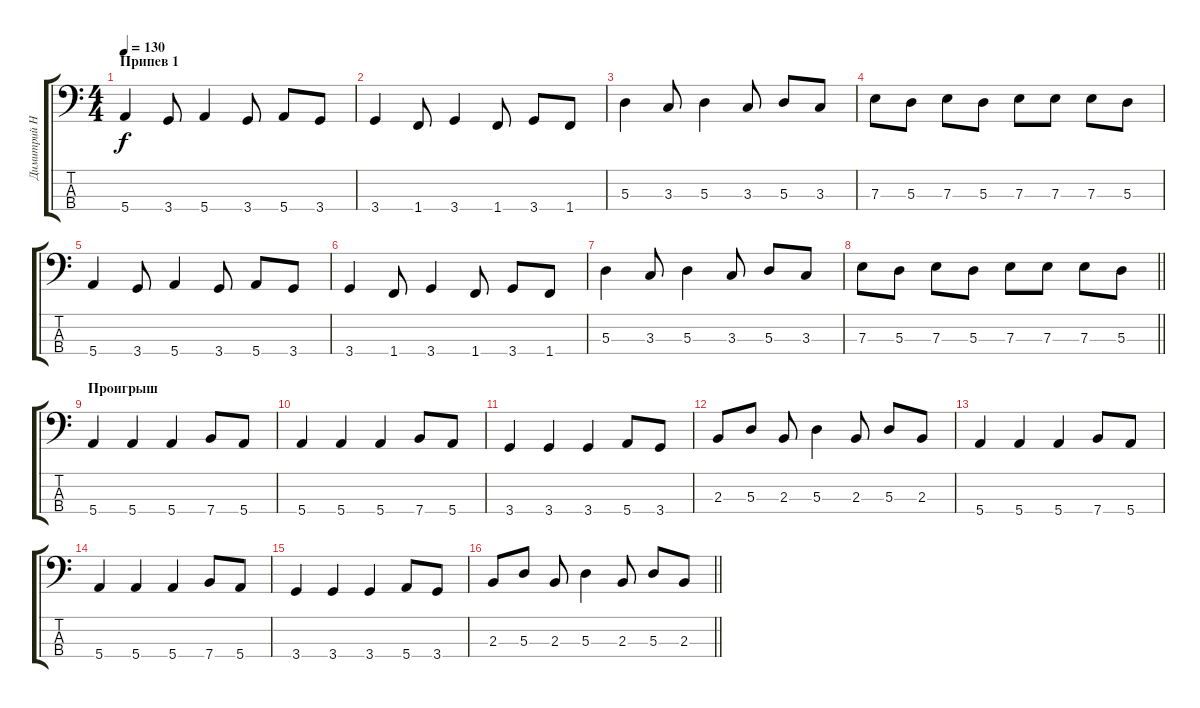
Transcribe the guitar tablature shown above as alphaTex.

\track ("Димитрий Наскидашвили" "Димитрий Н") {instrument electricbassfinger}
\staff {score tabs}
\tuning (G2 D2 A1 E1) {hide}
\ts (4 4)
\section ("" "Припев 1")
\tempo 130
\clef f4
\ks c
5.4.4{dy f} 3.4.8 5.4.4 3.4.8 5.4.8 3.4.8 |
3.4.4 1.4.8 3.4.4 1.4.8 3.4.8 1.4.8 |
5.3.4 3.3.8 5.3.4 3.3.8 5.3.8 3.3.8 |
7.3.8 5.3.8 7.3.8 5.3.8 7.3.8 7.3.8 7.3.8 5.3.8 |
5.4.4 3.4.8 5.4.4 3.4.8 5.4.8 3.4.8 |
3.4.4 1.4.8 3.4.4 1.4.8 3.4.8 1.4.8 |
5.3.4 3.3.8 5.3.4 3.3.8 5.3.8 3.3.8 |
\barLineRight lightlight
7.3.8 5.3.8 7.3.8 5.3.8 7.3.8 7.3.8 7.3.8 5.3.8 |
\section ("" "Проигрыш")
5.4.4 5.4.4 5.4.4 7.4.8 5.4.8 |
5.4.4 5.4.4 5.4.4 7.4.8 5.4.8 |
3.4.4 3.4.4 3.4.4 5.4.8 3.4.8 |
2.3.8 5.3.8 2.3.8 5.3.4 2.3.8 5.3.8 2.3.8 |
5.4.4 5.4.4 5.4.4 7.4.8 5.4.8 |
5.4.4 5.4.4 5.4.4 7.4.8 5.4.8 |
3.4.4 3.4.4 3.4.4 5.4.8 3.4.8 |
\barLineRight lightlight
2.3.8 5.3.8 2.3.8 5.3.4 2.3.8 5.3.8 2.3.8
